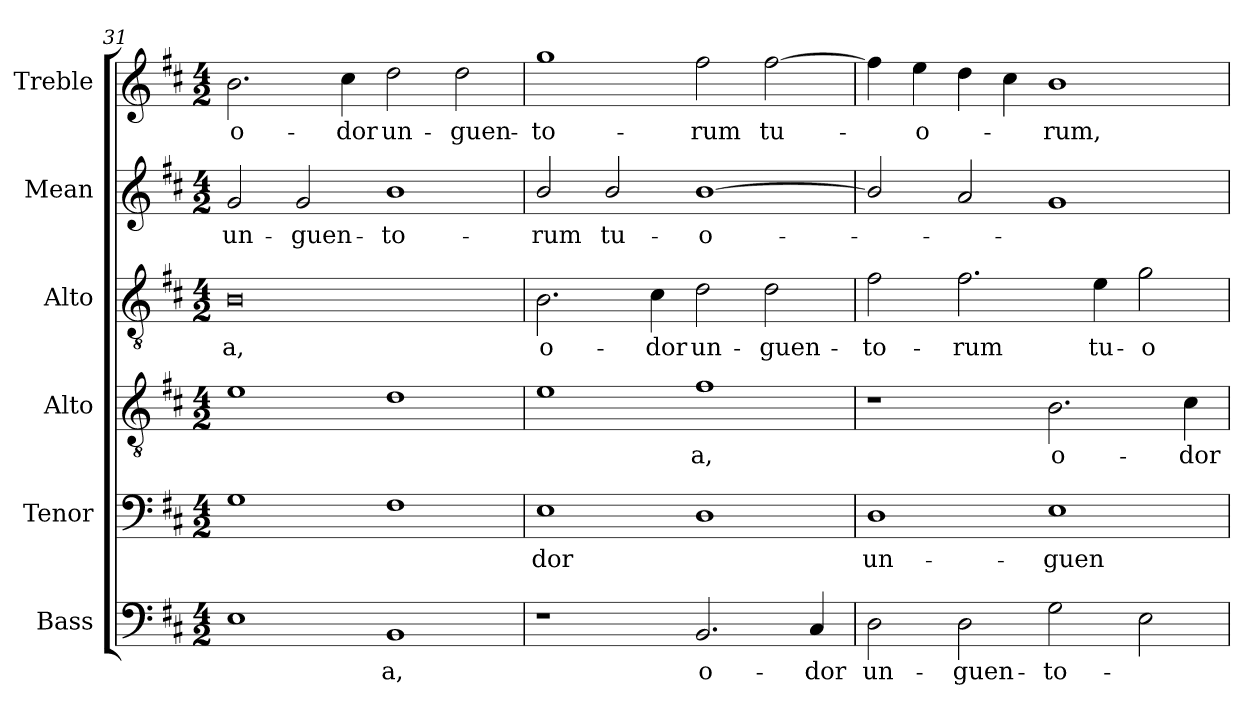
**kern	**text	**kern	**text	**kern	**text	**kern	**text	**kern	**text	**kern	**text
*part6	*part6	*part5	*part5	*part4	*part4	*part3	*part3	*part2	*part2	*part1	*part1
*staff6	*staff6	*staff5	*staff5	*staff4	*staff4	*staff3	*staff3	*staff2	*staff2	*staff1	*staff1
*I"Bass	*	*I"Tenor	*	*I"Alto	*	*I"Alto	*	*I"Mean	*	*I"Treble	*
*I'B.	*	*I'T.	*	*I'A.	*	*I'A.	*	*I'M.	*	*I'Tr.	*
!!LO:PB:g=z
*clefF4	*	*clefF4	*	*clefGv2	*	*clefGv2	*	*clefG2	*	*clefG2	*
*	*	*	*	*ITrd7c12	*	*ITrd7c12	*	*	*	*	*
*k[f#c#]	*	*k[f#c#]	*	*k[f#c#]	*	*k[f#c#]	*	*k[f#c#]	*	*k[f#c#]	*
*D:	*	*D:	*	*D:	*	*D:	*	*D:	*	*D:	*
*M4/2	*	*M4/2	*	*M4/2	*	*M4/2	*	*M4/2	*	*M4/2	*
=31	=31	=31	=31	=31	=31	=31	=31	=31	=31	=31	=31
!	!	!	!	!	!	!	!LO:LY:b:color=#000000	!	!	!	!
!	!	!	!	!	!	!	!	!	!LO:LY:b:color=#000000	!	!
!	!	!	!	!	!	!	!	!	!	!	!LO:LY:b:color=#000000
1Ei	.	1Gi	.	1Ei	.	0BBi	-a,	2gi/	un-	2.bi\	o-
!	!	!	!	!	!	!	!	!	!LO:LY:b:color=#000000	!	!
.	.	.	.	.	.	.	.	2gi/	-guen-	.	.
!	!	!	!	!	!	!	!	!	!	!	!LO:LY:b:color=#000000
.	.	.	.	.	.	.	.	.	.	4cc#i\	-dor
!	!LO:LY:b:color=#000000	!	!	!	!	!	!	!	!	!	!
!	!	!	!	!	!	!	!	!	!LO:LY:b:color=#000000	!	!
!	!	!	!	!	!	!	!	!	!	!	!LO:LY:b:color=#000000
1BBi	-a,	1F#i	.	1Di	.	.	.	1bi	-to-	2ddi\	un-
!	!	!	!	!	!	!	!	!	!	!	!LO:LY:b:color=#000000
.	.	.	.	.	.	.	.	.	.	2ddi\	-guen-
=32	=32	=32	=32	=32	=32	=32	=32	=32	=32	=32	=32
!	!	!	!LO:LY:b:color=#000000	!	!	!	!	!	!	!	!
!	!	!	!	!	!	!	!LO:LY:b:color=#000000	!	!	!	!
!	!	!	!	!	!	!	!	!	!LO:LY:b:color=#000000	!	!
!	!	!	!	!	!	!	!	!	!	!	!LO:LY:b:color=#000000
1r	.	1Ei	-dor	1Ei	.	2.BBi\	o-	2bi/	-rum	1ggi	-to-
!	!	!	!	!	!	!	!	!	!LO:LY:b:color=#000000	!	!
.	.	.	.	.	.	.	.	2bi/	tu-	.	.
!	!	!	!	!	!	!	!LO:LY:b:color=#000000	!	!	!	!
.	.	.	.	.	.	4C#i\	-dor	.	.	.	.
!	!LO:LY:b:color=#000000	!	!	!	!	!	!	!	!	!	!
!	!	!	!	!	!LO:LY:b:color=#000000	!	!	!	!	!	!
!	!	!	!	!	!	!	!LO:LY:b:color=#000000	!	!	!	!
!	!	!	!	!	!	!	!	!	!LO:LY:b:color=#000000	!	!
!	!	!	!	!	!	!	!	!	!	!	!LO:LY:b:color=#000000
2.BBi/	o-	1Di	.	1F#i	-a,	2Di\	un-	[<1bi	-o-	2ff#i\	-rum
!	!	!	!	!	!	!	!LO:LY:b:color=#000000	!	!	!	!
!	!	!	!	!	!	!	!	!	!	!	!LO:LY:b:color=#000000
.	.	.	.	.	.	2Di\	-guen-	.	.	[>2ff#i\	tu-
!	!LO:LY:b:color=#000000	!	!	!	!	!	!	!	!	!	!
4C#i/	-dor	.	.	.	.	.	.	.	.	.	.
=33	=33	=33	=33	=33	=33	=33	=33	=33	=33	=33	=33
!	!LO:LY:b:color=#000000	!	!	!	!	!	!	!	!	!	!
!	!	!	!LO:LY:b:color=#000000	!	!	!	!	!	!	!	!
!	!	!	!	!	!	!	!LO:LY:b:color=#000000	!	!	!	!
2Di\	un-	1Di	un-	1r	.	2F#i\	-to-	2bi/]	.	4ff#i\]	.
!	!	!	!	!	!	!	!	!	!	!	!LO:LY:b:color=#000000
.	.	.	.	.	.	.	.	.	.	4eei\	-o-
!	!LO:LY:b:color=#000000	!	!	!	!	!	!	!	!	!	!
!	!	!	!	!	!	!	!LO:LY:b:color=#000000	!	!	!	!
2Di\	-guen-	.	.	.	.	2.F#i\	-rum	2ai/	.	4ddi\	.
.	.	.	.	.	.	.	.	.	.	4cc#i\	.
!	!LO:LY:b:color=#000000	!	!	!	!	!	!	!	!	!	!
!	!	!	!LO:LY:b:color=#000000	!	!	!	!	!	!	!	!
!	!	!	!	!	!LO:LY:b:color=#000000	!	!	!	!	!	!
!	!	!	!	!	!	!	!	!	!	!	!LO:LY:b:color=#000000
2Gi\	-to-	1Ei	-guen-	2.BBi\	o-	.	.	1gi	.	1bi	-rum,
!	!	!	!	!	!	!	!LO:LY:b:color=#000000	!	!	!	!
.	.	.	.	.	.	4Ei\	tu-	.	.	.	.
!	!	!	!	!	!	!	!LO:LY:b:color=#000000	!	!	!	!
2Ei\	.	.	.	.	.	2Gi\	-o-	.	.	.	.
!	!	!	!	!	!LO:LY:b:color=#000000	!	!	!	!	!	!
.	.	.	.	4C#i\	-dor	.	.	.	.	.	.
=	=	=	=	=	=	=	=	=	=	=	=
*-	*-	*-	*-	*-	*-	*-	*-	*-	*-	*-	*-
